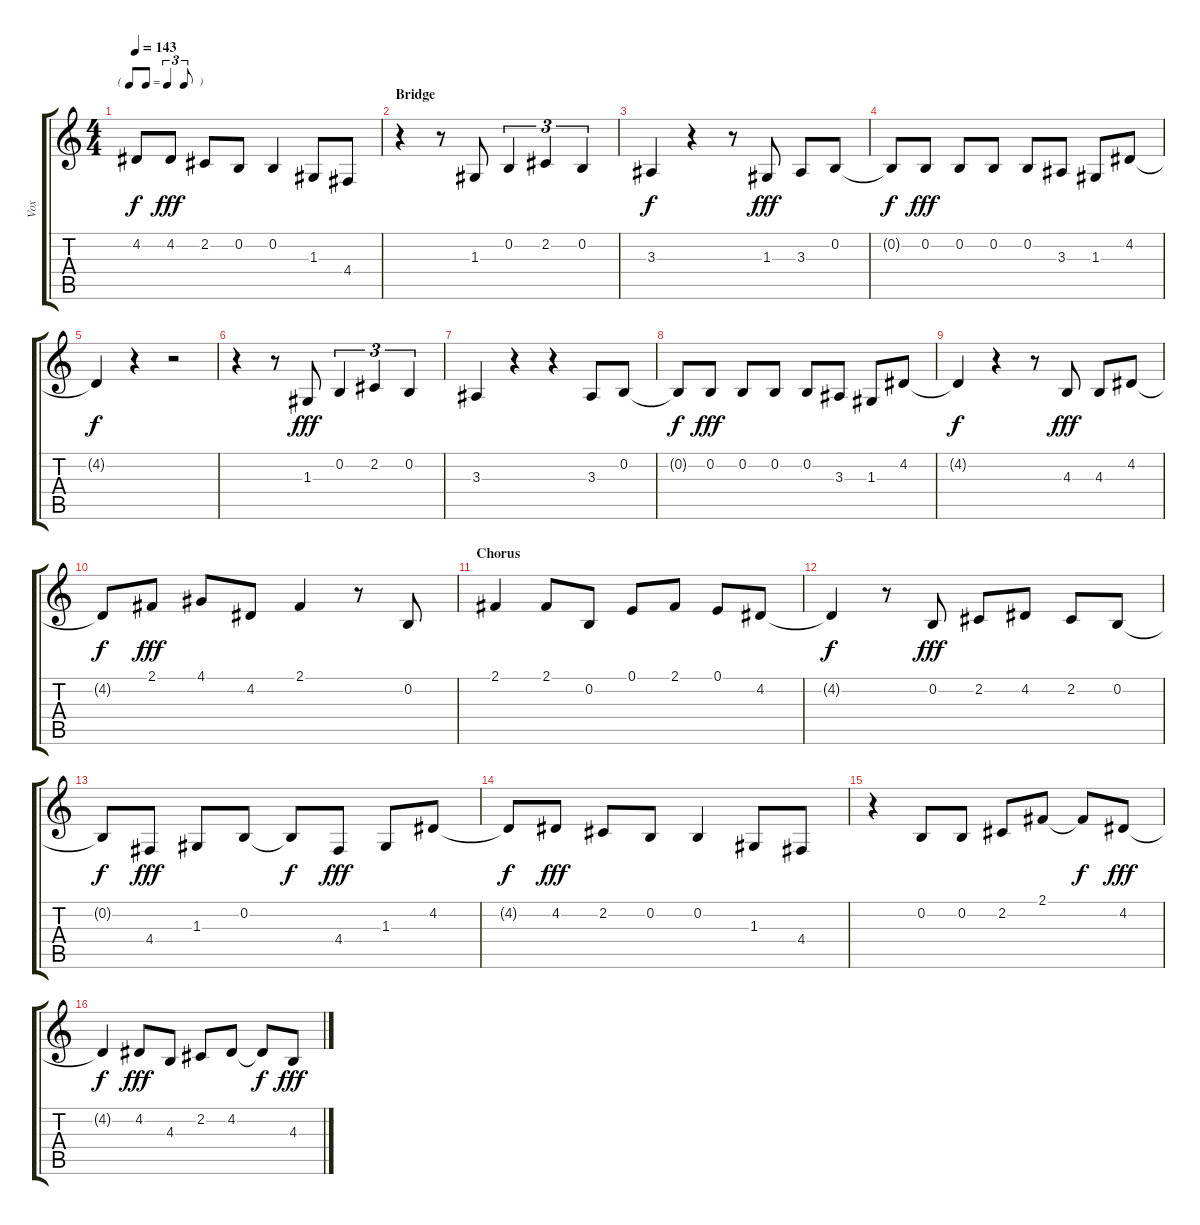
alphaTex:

\track ("Vox" "Vox") {instrument bassoon}
\staff {score tabs}
\tuning (E4 B3 G3 D3 A2 E2) {hide}
\ts (4 4)
\tf triplet8th
\tempo 143
\clef g2
\ks c
4.2{t}.8{dy f} 4.2.8{dy fff} 2.2.8 0.2.8 0.2.4 1.3.8 4.4.8 |
\section ("" "Bridge")
r.4 r.8 1.3.8 0.2.4{tu (3 2)} 2.2.4{tu (3 2)} 0.2.4{tu (3 2)} |
3.3.4{dy f} r.4 r.8 1.3.8{dy fff} 3.3.8 0.2.8 |
0.2{t}.8{dy f} 0.2.8{dy fff} 0.2.8 0.2.8 0.2.8 3.3.8 1.3.8 4.2.8 |
4.2{t}.4{dy f} r.4 r.2 |
r.4 r.8 1.3.8{dy fff} 0.2.4{tu (3 2)} 2.2.4{tu (3 2)} 0.2.4{tu (3 2)} |
3.3.4 r.4 r.4 3.3.8 0.2.8 |
0.2{t}.8{dy f} 0.2.8{dy fff} 0.2.8 0.2.8 0.2.8 3.3.8 1.3.8 4.2.8 |
4.2{t}.4{dy f} r.4 r.8 4.3.8{dy fff} 4.3.8 4.2.8 |
4.2{t}.8{dy f} 2.1.8{dy fff} 4.1.8 4.2.8 2.1.4 r.8 0.2.8 |
\section ("" "Chorus")
2.1.4 2.1.8 0.2.8 0.1.8 2.1.8 0.1.8 4.2.8 |
4.2{t}.4{dy f} r.8 0.2.8{dy fff} 2.2.8 4.2.8 2.2.8 0.2.8 |
0.2{t}.8{dy f} 4.4.8{dy fff} 1.3.8 0.2.8 0.2{t}.8{dy f} 4.4.8{dy fff} 1.3.8 4.2.8 |
4.2{t}.8{dy f} 4.2.8{dy fff} 2.2.8 0.2.8 0.2.4 1.3.8 4.4.8 |
r.4 0.2.8 0.2.8 2.2.8 2.1.8 2.1{t}.8{dy f} 4.2.8{dy fff} |
4.2{t}.4{dy f} 4.2.8{dy fff} 4.3.8 2.2.8 4.2.8 4.2{t}.8{dy f} 4.3.8{dy fff}
